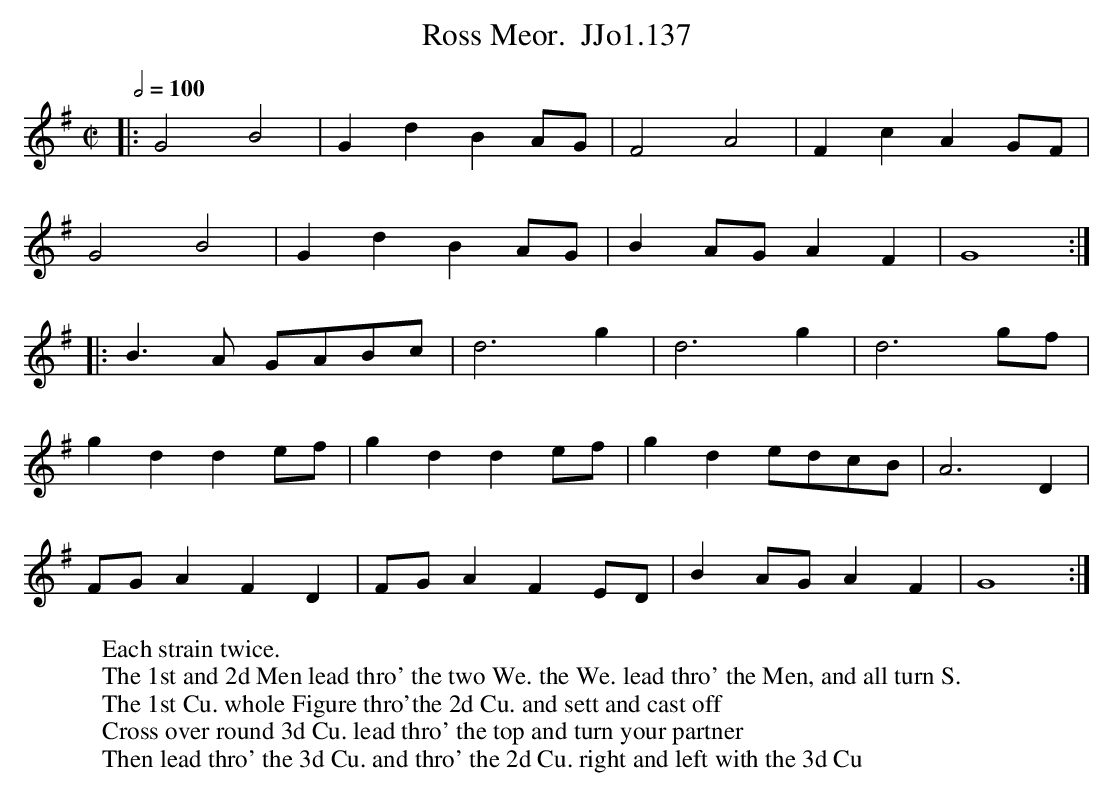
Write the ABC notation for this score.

X:1
T:Ross Meor.  JJo1.137
M:C|
L:1/8
Q:1/2=100
K:G
|: G4 B4 | G2d2 B2AG | F4 A4 | F2c2 A2GF |
G4 B4 | G2d2 B2AG | B2AG A2F2 | G8 :|
|: B3A GABc | d6 g2 | d6 g2 | d6 gf |
g2d2 d2ef | g2d2 d2ef | g2d2 edcB | A6 D2 |
FGA2 F2D2 | FGA2 F2ED | B2AG A2F2 | G8 :|
W:Each strain twice.
W:The 1st and 2d Men lead thro' the two We. the We. lead thro' the Men, and all turn S.
W:The 1st Cu. whole Figure thro'the 2d Cu. and sett and cast off
W:Cross over round 3d Cu. lead thro' the top and turn your partner
W:Then lead thro' the 3d Cu. and thro' the 2d Cu. right and left with the 3d Cu
